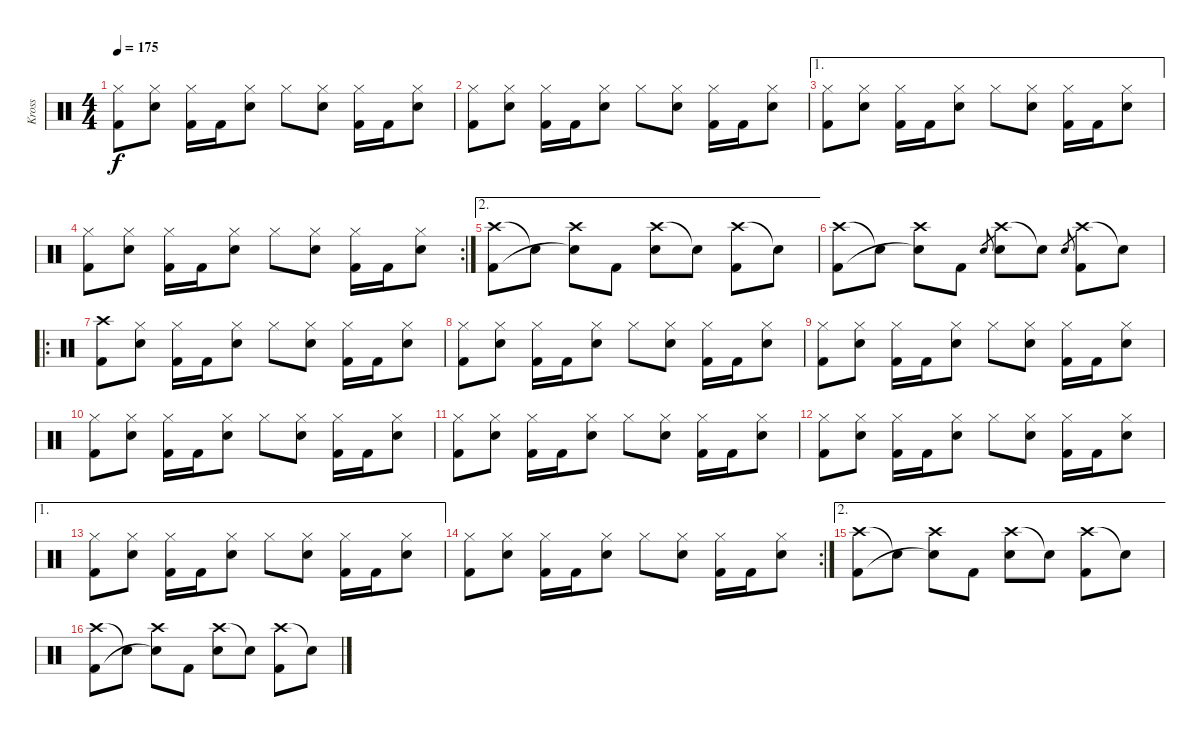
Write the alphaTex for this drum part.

\track ("Kross" "Kross") {instrument percussion}
\staff {score}
\articulation defaults
\ts (4 4)
\tempo 175
\clef neutral
\ks c
("Hi-Hat (closed)" "Kick (hit) 2").8{dy f} ("Hi-Hat (closed)" "Snare (hit) 2").8 ("Hi-Hat (closed)" "Kick (hit) 2").16 "Kick (hit) 2".16 ("Hi-Hat (closed)" "Snare (hit) 2").8 "Hi-Hat (closed)".8 ("Hi-Hat (closed)" "Snare (hit) 2").8 ("Hi-Hat (closed)" "Kick (hit) 2").16 "Kick (hit) 2".16 ("Hi-Hat (closed)" "Snare (hit) 2").8 |
("Hi-Hat (closed)" "Kick (hit) 2").8 ("Hi-Hat (closed)" "Snare (hit) 2").8 ("Hi-Hat (closed)" "Kick (hit) 2").16 "Kick (hit) 2".16 ("Hi-Hat (closed)" "Snare (hit) 2").8 "Hi-Hat (closed)".8 ("Hi-Hat (closed)" "Snare (hit) 2").8 ("Hi-Hat (closed)" "Kick (hit) 2").16 "Kick (hit) 2".16 ("Hi-Hat (closed)" "Snare (hit) 2").8 |
\ae 1
("Hi-Hat (closed)" "Kick (hit) 2").8 ("Hi-Hat (closed)" "Snare (hit) 2").8 ("Hi-Hat (closed)" "Kick (hit) 2").16 "Kick (hit) 2".16 ("Hi-Hat (closed)" "Snare (hit) 2").8 "Hi-Hat (closed)".8 ("Hi-Hat (closed)" "Snare (hit) 2").8 ("Hi-Hat (closed)" "Kick (hit) 2").16 "Kick (hit) 2".16 ("Hi-Hat (closed)" "Snare (hit) 2").8 |
\rc 2
("Hi-Hat (closed)" "Kick (hit) 2").8 ("Hi-Hat (closed)" "Snare (hit) 2").8 ("Hi-Hat (closed)" "Kick (hit) 2").16 "Kick (hit) 2".16 ("Hi-Hat (closed)" "Snare (hit) 2").8 "Hi-Hat (closed)".8 ("Hi-Hat (closed)" "Snare (hit) 2").8 ("Hi-Hat (closed)" "Kick (hit) 2").16 "Kick (hit) 2".16 ("Hi-Hat (closed)" "Snare (hit) 2").8 |
\ae 2
("Crash high (hit)" "Kick (hit) 2").8 "Snare (hit)"{t}.8 ("Crash high (hit)" "Snare (hit)"{t}).8 "Kick (hit) 2".8 ("Crash high (hit)" "Snare (hit) 2").8 "Snare (hit)"{t}.8 ("Crash high (hit)" "Kick (hit) 2").8 "Snare (hit)"{t}.8 |
("Crash high (hit)" "Kick (hit) 2").8 "Snare (hit)"{t}.8 ("Crash high (hit)" "Snare (hit)"{t}).8 "Kick (hit) 2".8 "Snare (hit) 2".8{gr} ("Crash high (hit)" "Snare (hit) 2").8 "Snare (hit)"{t}.8 "Snare (hit) 2".8{gr} ("Crash high (hit)" "Kick (hit) 2").8 "Snare (hit)"{t}.8 |
\ro
("Crash high (hit)" "Kick (hit) 2").8 ("Hi-Hat (closed)" "Snare (hit) 2").8 ("Hi-Hat (closed)" "Kick (hit) 2").16 "Kick (hit) 2".16 ("Hi-Hat (closed)" "Snare (hit) 2").8 "Hi-Hat (closed)".8 ("Hi-Hat (closed)" "Snare (hit) 2").8 ("Hi-Hat (closed)" "Kick (hit) 2").16 "Kick (hit) 2".16 ("Hi-Hat (closed)" "Snare (hit) 2").8 |
("Hi-Hat (closed)" "Kick (hit) 2").8 ("Hi-Hat (closed)" "Snare (hit) 2").8 ("Hi-Hat (closed)" "Kick (hit) 2").16 "Kick (hit) 2".16 ("Hi-Hat (closed)" "Snare (hit) 2").8 "Hi-Hat (closed)".8 ("Hi-Hat (closed)" "Snare (hit) 2").8 ("Hi-Hat (closed)" "Kick (hit) 2").16 "Kick (hit) 2".16 ("Hi-Hat (closed)" "Snare (hit) 2").8 |
("Hi-Hat (closed)" "Kick (hit) 2").8 ("Hi-Hat (closed)" "Snare (hit) 2").8 ("Hi-Hat (closed)" "Kick (hit) 2").16 "Kick (hit) 2".16 ("Hi-Hat (closed)" "Snare (hit) 2").8 "Hi-Hat (closed)".8 ("Hi-Hat (closed)" "Snare (hit) 2").8 ("Hi-Hat (closed)" "Kick (hit) 2").16 "Kick (hit) 2".16 ("Hi-Hat (closed)" "Snare (hit) 2").8 |
("Hi-Hat (closed)" "Kick (hit) 2").8 ("Hi-Hat (closed)" "Snare (hit) 2").8 ("Hi-Hat (closed)" "Kick (hit) 2").16 "Kick (hit) 2".16 ("Hi-Hat (closed)" "Snare (hit) 2").8 "Hi-Hat (closed)".8 ("Hi-Hat (closed)" "Snare (hit) 2").8 ("Hi-Hat (closed)" "Kick (hit) 2").16 "Kick (hit) 2".16 ("Hi-Hat (closed)" "Snare (hit) 2").8 |
("Hi-Hat (closed)" "Kick (hit) 2").8 ("Hi-Hat (closed)" "Snare (hit) 2").8 ("Hi-Hat (closed)" "Kick (hit) 2").16 "Kick (hit) 2".16 ("Hi-Hat (closed)" "Snare (hit) 2").8 "Hi-Hat (closed)".8 ("Hi-Hat (closed)" "Snare (hit) 2").8 ("Hi-Hat (closed)" "Kick (hit) 2").16 "Kick (hit) 2".16 ("Hi-Hat (closed)" "Snare (hit) 2").8 |
("Hi-Hat (closed)" "Kick (hit) 2").8 ("Hi-Hat (closed)" "Snare (hit) 2").8 ("Hi-Hat (closed)" "Kick (hit) 2").16 "Kick (hit) 2".16 ("Hi-Hat (closed)" "Snare (hit) 2").8 "Hi-Hat (closed)".8 ("Hi-Hat (closed)" "Snare (hit) 2").8 ("Hi-Hat (closed)" "Kick (hit) 2").16 "Kick (hit) 2".16 ("Hi-Hat (closed)" "Snare (hit) 2").8 |
\ae 1
("Hi-Hat (closed)" "Kick (hit) 2").8 ("Hi-Hat (closed)" "Snare (hit) 2").8 ("Hi-Hat (closed)" "Kick (hit) 2").16 "Kick (hit) 2".16 ("Hi-Hat (closed)" "Snare (hit) 2").8 "Hi-Hat (closed)".8 ("Hi-Hat (closed)" "Snare (hit) 2").8 ("Hi-Hat (closed)" "Kick (hit) 2").16 "Kick (hit) 2".16 ("Hi-Hat (closed)" "Snare (hit) 2").8 |
\rc 2
("Hi-Hat (closed)" "Kick (hit) 2").8 ("Hi-Hat (closed)" "Snare (hit) 2").8 ("Hi-Hat (closed)" "Kick (hit) 2").16 "Kick (hit) 2".16 ("Hi-Hat (closed)" "Snare (hit) 2").8 "Hi-Hat (closed)".8 ("Hi-Hat (closed)" "Snare (hit) 2").8 ("Hi-Hat (closed)" "Kick (hit) 2").16 "Kick (hit) 2".16 ("Hi-Hat (closed)" "Snare (hit) 2").8 |
\ae 2
("Crash high (hit)" "Kick (hit) 2").8 "Snare (hit)"{t}.8 ("Crash high (hit)" "Snare (hit)"{t}).8 "Kick (hit) 2".8 ("Crash high (hit)" "Snare (hit) 2").8 "Snare (hit)"{t}.8 ("Crash high (hit)" "Kick (hit) 2").8 "Snare (hit)"{t}.8 |
("Crash high (hit)" "Kick (hit) 2").8 "Snare (hit)"{t}.8 ("Crash high (hit)" "Snare (hit)"{t}).8 "Kick (hit) 2".8 ("Crash high (hit)" "Snare (hit) 2").8 "Snare (hit)"{t}.8 ("Crash high (hit)" "Kick (hit) 2").8 "Snare (hit)"{t}.8
